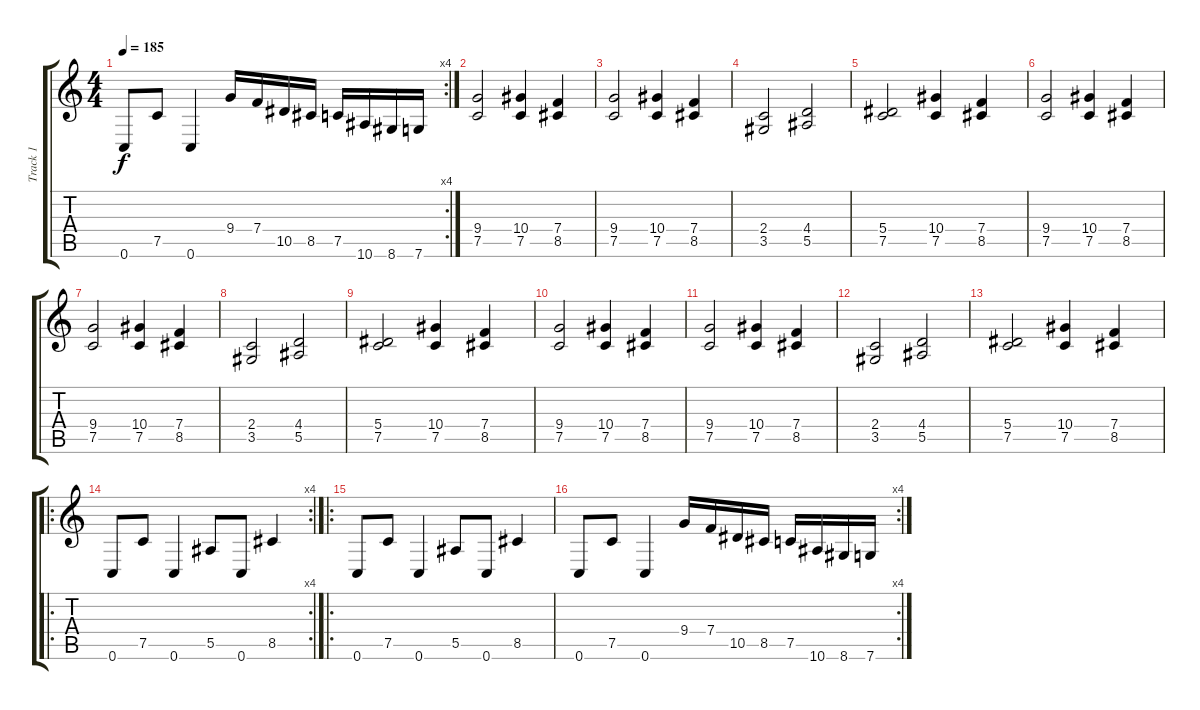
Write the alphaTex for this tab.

\track ("Track 1" "Track 1") {instrument distortionguitar}
\staff {score tabs}
\tuning (C4 G3 Eb3 Bb2 F2 C2) {hide}
\rc 4
\ts (4 4)
\tempo 185
\clef g2
\ks c
0.6.8{dy f} 7.5.8 0.6.4 9.4.16 7.4.16 10.5.16 8.5.16 7.5.16 10.6.16 8.6.16 7.6.16 |
(9.4 7.5).2{volume 13} (10.4 7.5).4 (7.4 8.5).4 |
(9.4 7.5).2 (10.4 7.5).4 (7.4 8.5).4 |
(2.4 3.5).2 (4.4 5.5).2 |
(5.4 7.5).2 (10.4 7.5).4 (7.4 8.5).4 |
(9.4 7.5).2 (10.4 7.5).4 (7.4 8.5).4 |
(9.4 7.5).2 (10.4 7.5).4 (7.4 8.5).4 |
(2.4 3.5).2 (4.4 5.5).2 |
(5.4 7.5).2 (10.4 7.5).4 (7.4 8.5).4 |
(9.4 7.5).2 (10.4 7.5).4 (7.4 8.5).4 |
(9.4 7.5).2 (10.4 7.5).4 (7.4 8.5).4 |
(2.4 3.5).2 (4.4 5.5).2 |
(5.4 7.5).2 (10.4 7.5).4 (7.4 8.5).4 |
\ro
\rc 4
0.6.8{volume 16} 7.5.8 0.6.4 5.5.8 0.6.8 8.5.4 |
\ro
0.6.8 7.5.8 0.6.4 5.5.8 0.6.8 8.5.4 |
\rc 4
0.6.8 7.5.8 0.6.4 9.4.16 7.4.16 10.5.16 8.5.16 7.5.16 10.6.16 8.6.16 7.6.16
